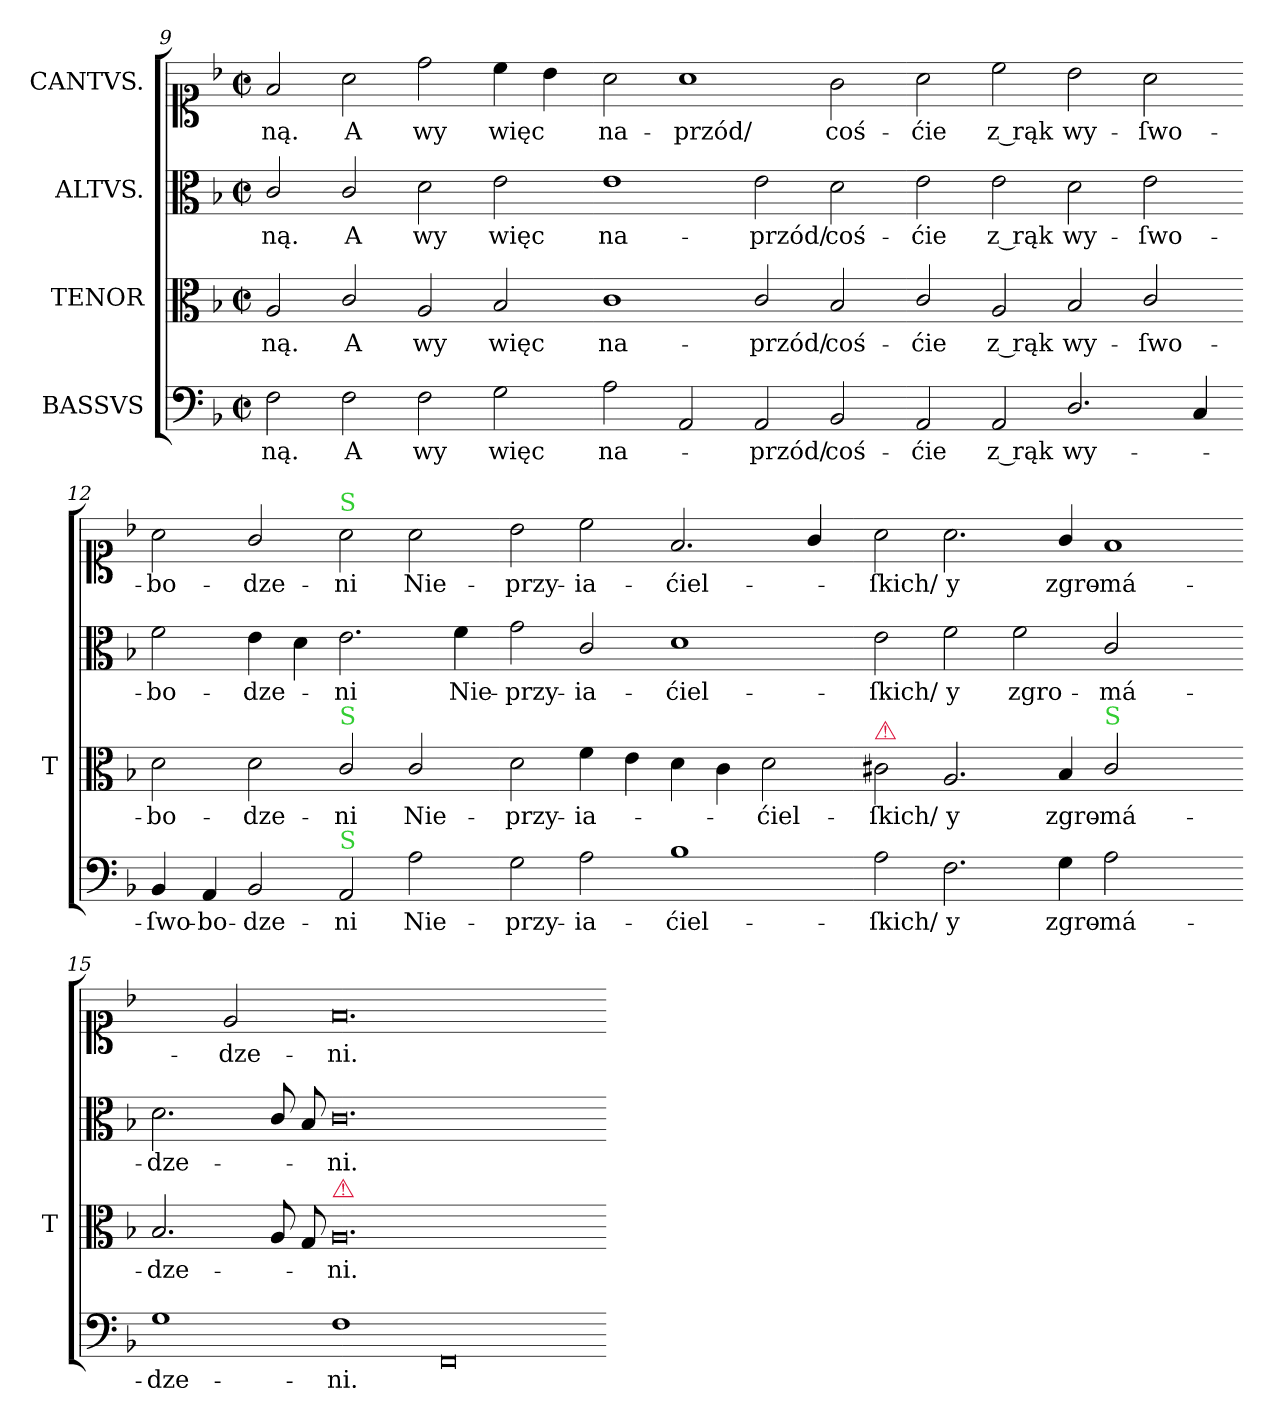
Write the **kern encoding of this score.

**kern	**text	**kern	**text	**kern	**text	**kern	**text
*part4	*part4	*part3	*part3	*part2	*part2	*part1	*part1
*staff4	*staff4	*staff3	*staff3	*staff2	*staff2	*staff1	*staff1
*I"BASSVS	*	*I"TENOR	*	*I"ALTVS.	*	*I"CANTVS.	*
*	*	*I'T	*	*	*	*	*
*clefF4	*	*clefC3	*	*clefC3	*	*clefC1	*
*k[b-]	*	*k[b-]	*	*k[b-]	*	*k[b-]	*
*M2/1	*	*M2/1	*	*M2/1	*	*M2/1	*
*met(c|)	*	*met(c|)	*	*met(c|)	*	*met(c|)	*
=9	=9	=9	=9	=9	=9	=9	=9
2F\	-ną.	2A/	-ną.	2c/	-ną.	2f/	-ną.
2F\	A	2c/	A	2c/	A	2a\	A
2F\	wy	2A/	wy	2d\	wy	2dd\	wy
2G\	więc	2B-/	więc	2e\	więc	4cc\	więc
.	.	.	.	.	.	4b-\	.
=10-	=10-	=10-	=10-	=10-	=10-	=10-	=10-
2A\	na-	1c	na-	1e	na-	2a\	na-
2AA/	.	.	.	.	.	1a	-przód/
2AA/	-przód/	2c/	-przód/	2e\	-przód/	.	.
2BB-/	coś-	2B-/	coś-	2d\	coś-	2g\	coś-
=11-	=11-	=11-	=11-	=11-	=11-	=11-	=11-
2AA/	-ćie	2c/	-ćie	2e\	-ćie	2a\	-ćie
2AA/	z rąk	2A/	z rąk	2e\	z rąk	2cc\	z rąk
2.D/	wy-	2B-/	wy-	2d\	wy-	2b-\	wy-
.	.	2c/	-ſwo-	2e\	-ſwo-	2a\	-ſwo-
4C/	.	.	.	.	.	.	.
=12-	=12-	=12-	=12-	=12-	=12-	=12-	=12-
4BB-/	-ſwo-	2d\	-bo-	2f\	-bo-	2a\	-bo-
4AA/	-bo-	.	.	.	.	.	.
2BB-/	-dze-	2d\	-dze-	4e\	-dze-	2g/	-dze-
.	.	.	.	4d\	.	.	.
!	!	!	!	!	!	!LO:TX:a:color=limegreen:t=S	!
!	!	!LO:TX:a:color=limegreen:t=S	!	!	!	!	!
!LO:TX:a:color=limegreen:t=S	!	!	!	!	!	!	!
2AA/	-ni	2c/	-ni	2.e\	-ni	2a\	-ni
2A\	Nie-	2c/	Nie-	.	.	2a\	Nie-
.	.	.	.	4f\	Nie-	.	.
=13-	=13-	=13-	=13-	=13-	=13-	=13-	=13-
2G\	-przy-	2d\	-przy-	2g\	-przy-	2b-\	-przy-
2A\	-ia-	4f\	-ia-	2c/	-ia-	2cc\	-ia-
.	.	4e\	.	.	.	.	.
1B-	-ćiel-	4d\	.	1d	-ćiel-	2.f/	-ćiel-
.	.	4c\	.	.	.	.	.
.	.	2d\	-ćiel-	.	.	.	.
.	.	.	.	.	.	4g/	.
=14-	=14-	=14-	=14-	=14-	=14-	=14-	=14-
!	!	!LO:TX:a:color=crimson:t=⚠	!	!	!	!	!
2A\	-ſkich/	2c#X\	-ſkich/	2e\	-ſkich/	2a\	-ſkich/
2.F\	y	2.A/	y	2f\	y	2.a\	y
.	.	.	.	2f\	zgro-	.	.
4G\	zgro-	4B-/	zgro-	.	.	4g/	zgro-
!	!	!LO:TX:a:color=limegreen:t=S	!	!	!	!	!
2A\	-má-	2c#/	-má-	2c/	-má-	1f	-má-
2ryy	.	2ryy	.	2ryy	.	.	.
=15-	=15-	=15-	=15-	=15-	=15-	=15-	=15-
1G	-dze-	2.B-/	-dze-	2.d\	-dze-	2ryy	.
.	.	.	.	.	.	2e/	-dze-
.	.	8A/	.	8c/	.	.	.
.	.	8G/	.	8B-/	.	.	.
!	!	!LO:TX:a:color=crimson:t=⚠	!	!	!	!	!
1F	-ni.	0.A/	-ni.	0.c\	-ni.	0.f/	-ni.
0FF/	.	.	.	.	.	.	.
=-	=-	=-	=-	=-	=-	=-	=-
*-	*-	*-	*-	*-	*-	*-	*-
